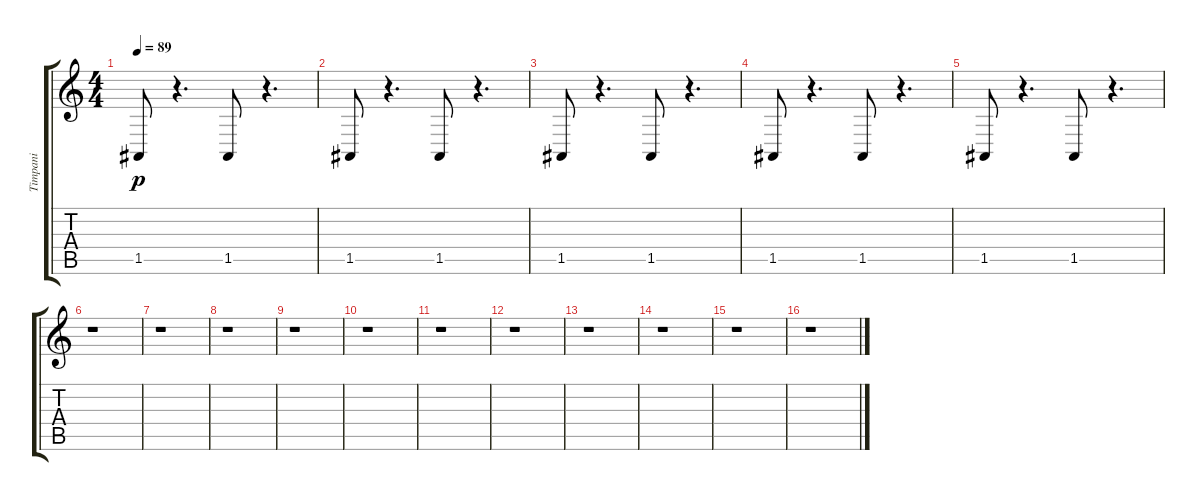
\track ("Timpani" "Timpani") {instrument timpani}
\staff {score tabs}
\tuning (E4 B3 G3 D3 A2 E2) {hide}
\ts (4 4)
\tempo 89
\clef g2
\ks c
1.5.8{dy p} r.4{d} 1.5.8 r.4{d} |
1.5.8 r.4{d} 1.5.8 r.4{d} |
1.5.8 r.4{d} 1.5.8 r.4{d} |
1.5.8 r.4{d} 1.5.8 r.4{d} |
1.5.8 r.4{d} 1.5.8 r.4{d} |
r.1 |
r.1 |
r.1 |
r.1 |
r.1 |
r.1 |
r.1 |
r.1 |
r.1 |
r.1 |
r.1
